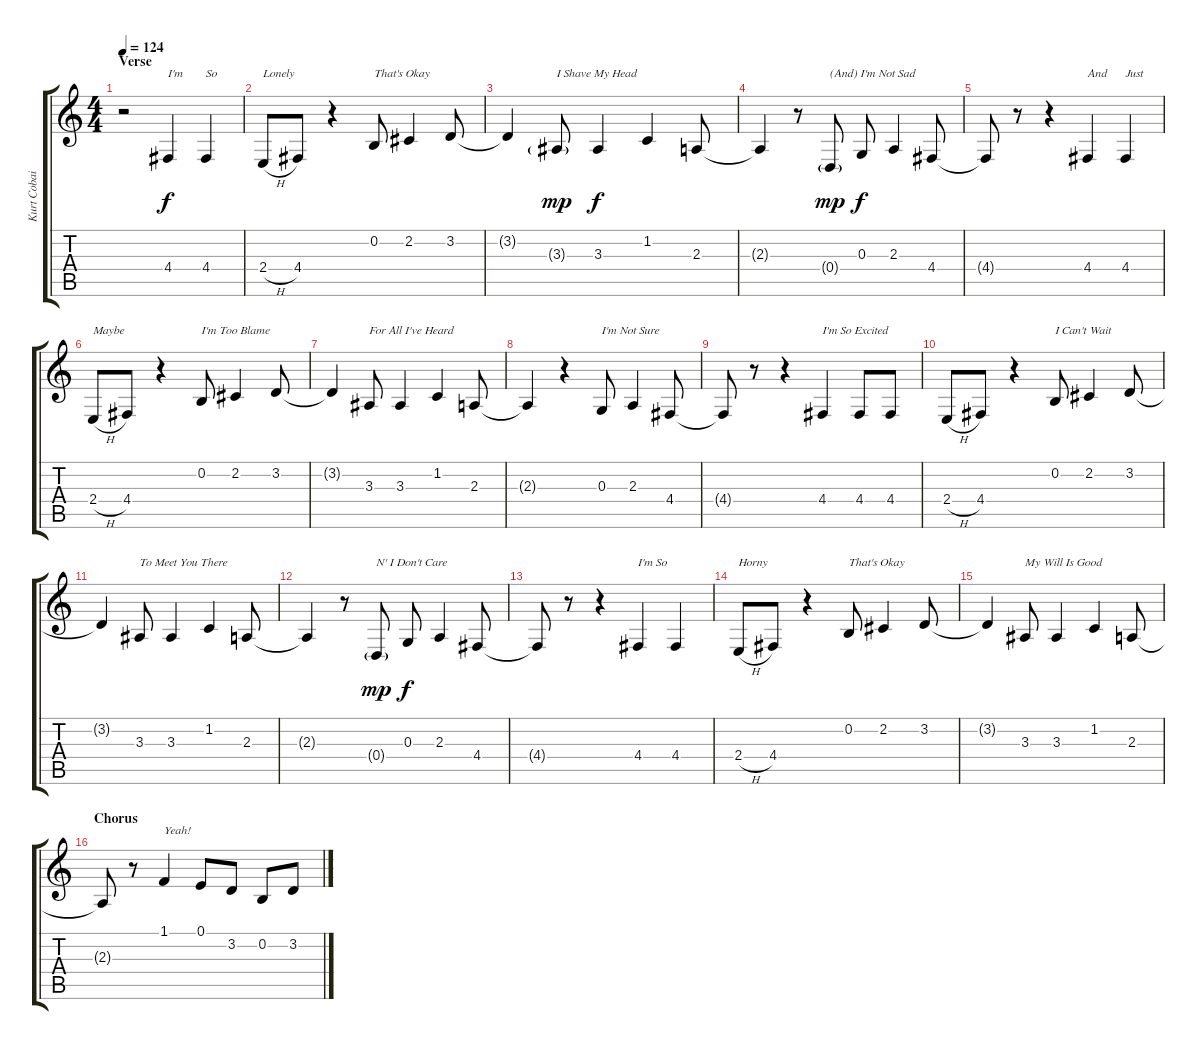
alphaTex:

\track ("Kurt Cobain" "Kurt Cobai") {instrument tenorsax}
\staff {score tabs}
\tuning (E4 B3 G3 D3 A2 E2) {hide}
\ts (4 4)
\section ("" "Verse")
\tempo 124
\clef g2
\ks c
r.2{dy f} 4.4.4{txt "I'm"} 4.4.4{txt "So"} |
2.4{h}.8{txt "Lonely"} 4.4.8 r.4 0.2.8{txt "That's Okay"} 2.2.4 3.2.8 |
3.2{t}.4 3.3{g}.8{txt "I Shave My Head" dy mp} 3.3.4{dy f} 1.2.4 2.3.8 |
2.3{t}.4 r.8 0.4{g}.8{txt "(And) I'm Not Sad" dy mp} 0.3.8{dy f} 2.3.4 4.4.8 |
4.4{t}.8 r.8 r.4 4.4.4{txt "And"} 4.4.4{txt "Just"} |
2.4{h}.8{txt "Maybe"} 4.4.8 r.4 0.2.8{txt "I'm Too Blame"} 2.2.4 3.2.8 |
3.2{t}.4 3.3.8{txt "For All I've Heard"} 3.3.4 1.2.4 2.3.8 |
2.3{t}.4 r.4 0.3.8{txt "I'm Not Sure"} 2.3.4 4.4.8 |
4.4{t}.8 r.8 r.4 4.4.4{txt "I'm So Excited"} 4.4.8 4.4.8 |
2.4{h}.8 4.4.8 r.4 0.2.8{txt "I Can't Wait"} 2.2.4 3.2.8 |
3.2{t}.4 3.3.8{txt "To Meet You There"} 3.3.4 1.2.4 2.3.8 |
2.3{t}.4 r.8 0.4{g}.8{txt "N' I Don't Care" dy mp} 0.3.8{dy f} 2.3.4 4.4.8 |
4.4{t}.8 r.8 r.4 4.4.4{txt "I'm So"} 4.4.4 |
2.4{h}.8{txt "Horny"} 4.4.8 r.4 0.2.8{txt "That's Okay"} 2.2.4 3.2.8 |
3.2{t}.4 3.3.8{txt "My Will Is Good"} 3.3.4 1.2.4 2.3.8 |
\section ("" "Chorus")
2.3{t}.8{volume 16} r.8 1.1.4{txt "Yeah!"} 0.1.8 3.2.8 0.2.8 3.2.8
